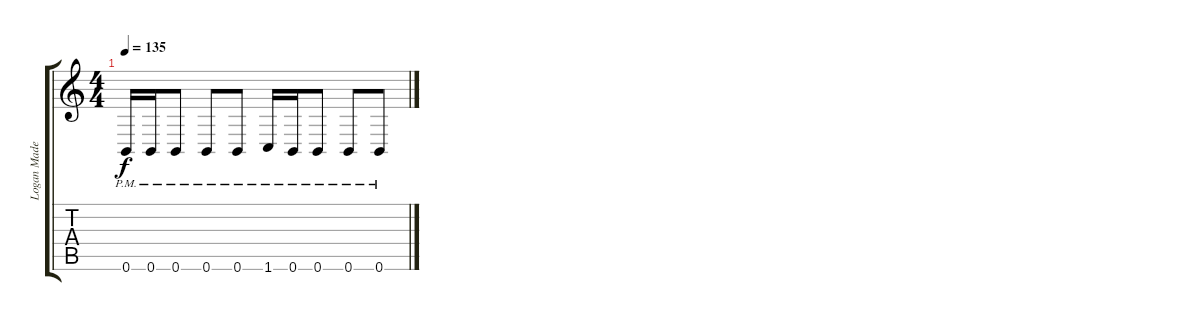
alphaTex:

\track ("Logan Mader" "Logan Made") {instrument distortionguitar}
\staff {score tabs}
\tuning (Db4 Ab3 E3 B2 Gb2 B1) {hide}
\ts (4 4)
\tempo 135
\clef g2
\ks c
0.6{pm}.16{dy f volume 0} 0.6{pm}.16 0.6{pm}.8 0.6{pm}.8 0.6{pm}.8 1.6{pm}.16 0.6{pm}.16 0.6{pm}.8 0.6{pm}.8 0.6{pm}.8
